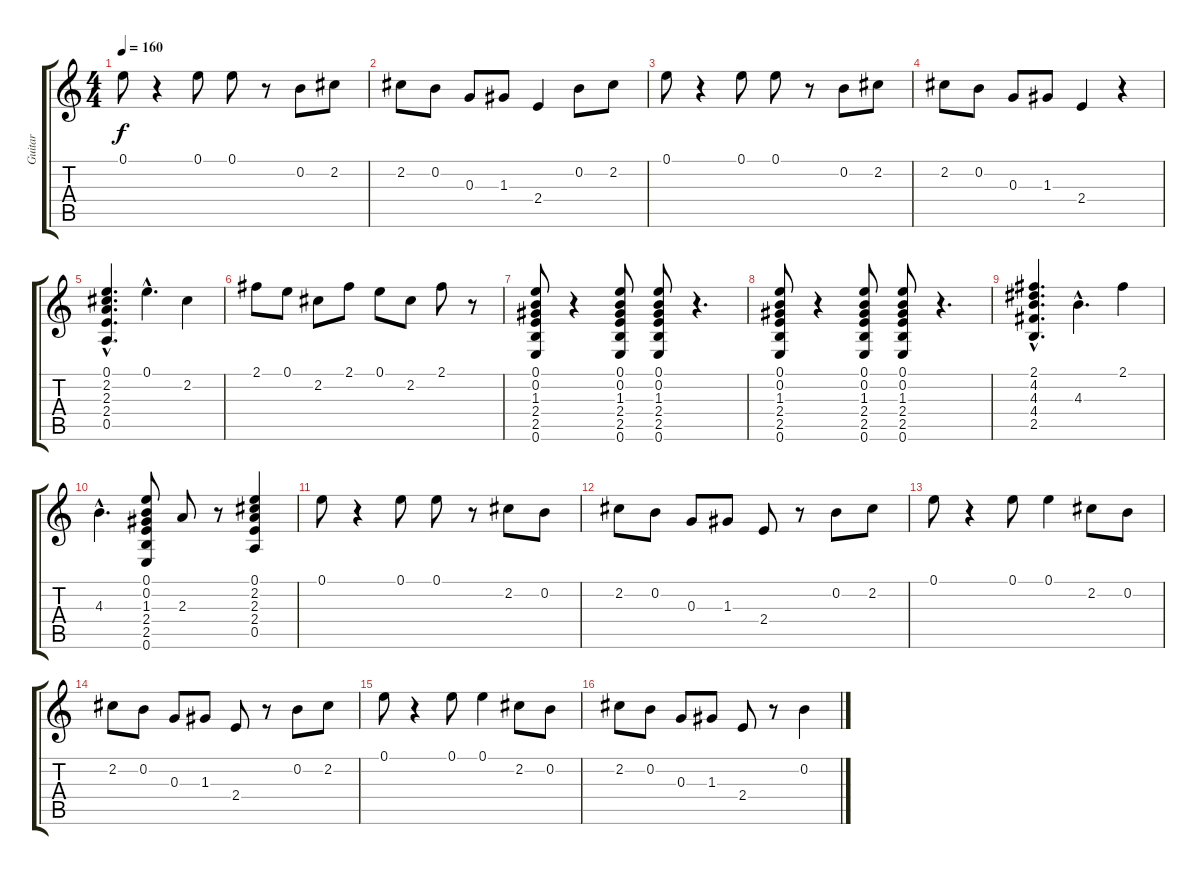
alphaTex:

\track ("Guitar" "Guitar") {instrument electricguitarclean}
\staff {score tabs}
\tuning (E4 B3 G3 D3 A2 E2) {hide}
\ts (4 4)
\tempo 160
\clef g2
\ks c
0.1.8{dy f} r.4 0.1.8 0.1.8 r.8 0.2.8 2.2.8 |
2.2.8 0.2.8 0.3.8 1.3.8 2.4.4 0.2.8 2.2.8 |
0.1.8 r.4 0.1.8 0.1.8 r.8 0.2.8 2.2.8 |
2.2.8 0.2.8 0.3.8 1.3.8 2.4.4 r.4 |
(0.1{hac} 2.2{hac} 2.3{hac} 2.4{hac} 0.5{hac}).4{d} 0.1{hac}.4{d} 2.2.4 |
2.1.8 0.1.8 2.2.8 2.1.8 0.1.8 2.2.8 2.1.8 r.8 |
(0.1 0.2 1.3 2.4 2.5 0.6).8 r.4 (0.1 0.2 1.3 2.4 2.5 0.6).8 (0.1 0.2 1.3 2.4 2.5 0.6).8 r.4{d} |
(0.1 0.2 1.3 2.4 2.5 0.6).8 r.4 (0.1 0.2 1.3 2.4 2.5 0.6).8 (0.1 0.2 1.3 2.4 2.5 0.6).8 r.4{d} |
(2.1{hac} 4.2{hac} 4.3{hac} 4.4{hac} 2.5{hac}).4{d} 4.3{hac}.4{d} 2.1.4 |
4.3{hac}.4{d} (0.1 0.2 1.3 2.4 2.5 0.6).8 2.3.8 r.8 (0.1 2.2 2.3 2.4 0.5).4 |
0.1.8 r.4 0.1.8 0.1.8 r.8 2.2.8 0.2.8 |
2.2.8 0.2.8 0.3.8 1.3.8 2.4.8 r.8 0.2.8 2.2.8 |
0.1.8 r.4 0.1.8 0.1.4 2.2.8 0.2.8 |
2.2.8 0.2.8 0.3.8 1.3.8 2.4.8 r.8 0.2.8 2.2.8 |
0.1.8 r.4 0.1.8 0.1.4 2.2.8 0.2.8 |
2.2.8 0.2.8 0.3.8 1.3.8 2.4.8 r.8 0.2.4
